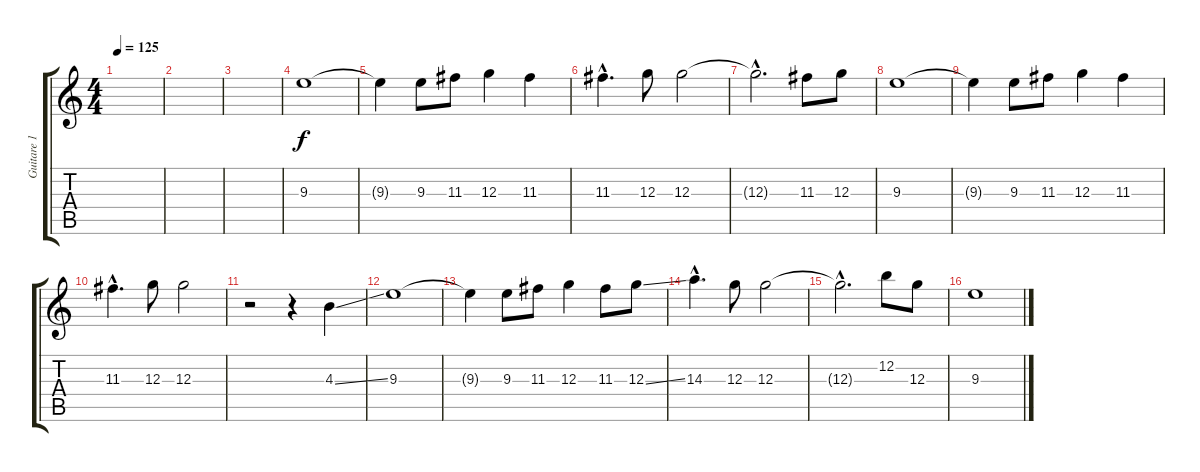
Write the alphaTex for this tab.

\track ("Guitare 1" "Guitare 1") {instrument distortionguitar}
\staff {score tabs}
\tuning (E4 B3 G3 D3 A2 E2) {hide}
\ts (4 4)
\tempo 125
\clef g2
\ks c
|
|
|
9.3.1{instrument acousticguitarnylon} |
9.3{t}.4 9.3.8 11.3.8 12.3.4 11.3.4 |
11.3{hac}.4{d} 12.3.8 12.3.2 |
12.3{hac t}.2{d} 11.3.8 12.3.8 |
9.3.1 |
9.3{t}.4 9.3.8 11.3.8 12.3.4 11.3.4 |
11.3{hac}.4{d} 12.3.8 12.3.2 |
r.2 r.4 4.3{ss}.4 |
9.3.1 |
9.3{t}.4 9.3.8 11.3.8 12.3.4 11.3.8 12.3{ss}.8 |
14.3{hac}.4{d} 12.3.8 12.3.2 |
12.3{hac t}.2{d} 12.2.8 12.3.8 |
9.3.1
